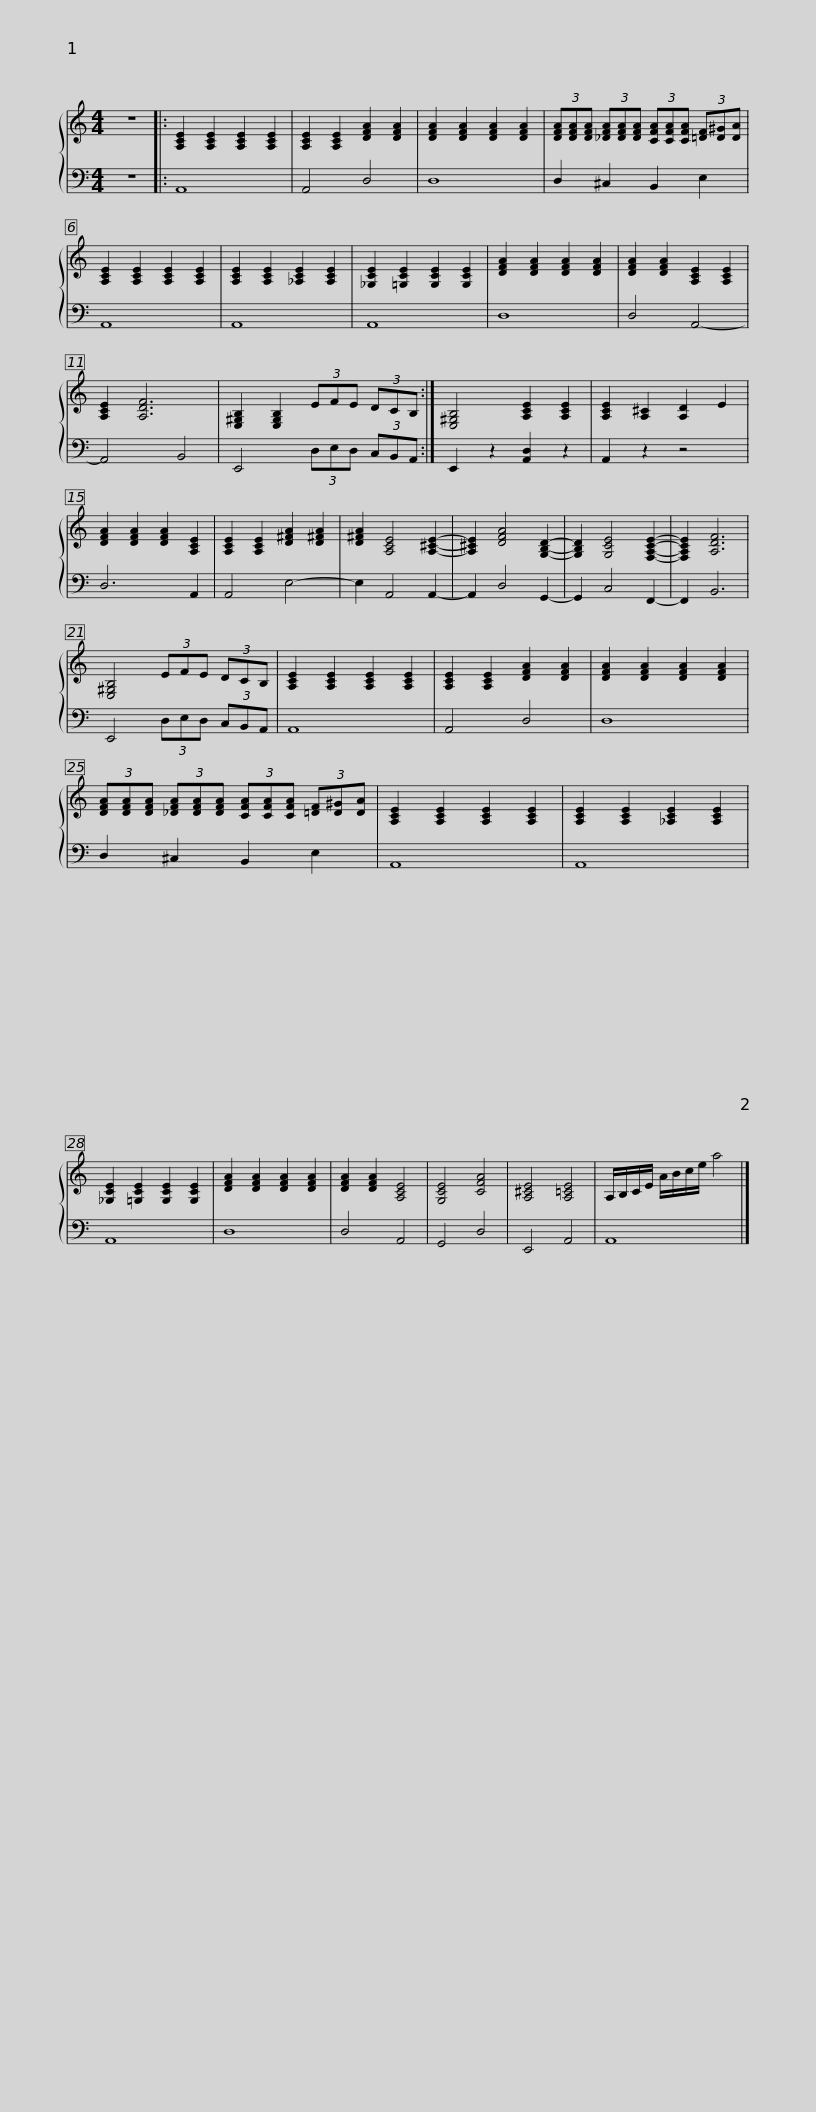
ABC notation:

X:1
%%score { 1 | 2 }
L:1/8
M:4/4
I:linebreak $
K:C
V:1 treble
V:2 bass
V:1
 z8 |: [A,CE]2 [A,CE]2 [A,CE]2 [A,CE]2 | [A,CE]2 [A,CE]2 [DFA]2 [DFA]2 | [DFA]2 [DFA]2 [DFA]2 [DFA]2 | (3[DFA][DFA][DFA] (3[_DFA][DFA][DFA] (3[CFA][CFA][CFA] (3[=DF][D^G][DA] | %5
 [A,CE]2 [A,CE]2 [A,CE]2 [A,CE]2 | [A,CE]2 [A,CE]2 [_A,CE]2 [A,CE]2 |$ [_G,CE]2 [=G,CE]2 [G,CE]2 [G,CE]2 | [DFA]2 [DFA]2 [DFA]2 [DFA]2 | [DFA]2 [DFA]2 [A,CE]2 [A,CE]2 | %10
 [A,CE]2 [A,DF]6 | [E,^G,B,]2 [E,G,B,]2 (3EFE (3DCB, :| [E,^G,B,]4 [A,CE]2 [A,CE]2 | [A,CE]2 [A,^C]2 [A,D]2 E2 | [DFA]2 [DFA]2 [DFA]2 [A,CE]2 |$ %15
 [A,CE]2 [A,CE]2 [D^FA]2 [D^FA]2 | [D^FA]2 [A,CE]4 [A,^CE]2- | [A,^CE]2 [DFA]4 [G,B,D]2- | [G,B,D]2 [G,CE]4 [F,A,CE]2- | [F,A,CE]2 [A,DF]6 | %20
 [E,^G,B,]4 (3EFE (3DCB, | [A,CE]2 [A,CE]2 [A,CE]2 [A,CE]2 | [A,CE]2 [A,CE]2 [DFA]2 [DFA]2 |$ [DFA]2 [DFA]2 [DFA]2 [DFA]2 | (3[DFA][DFA][DFA] (3[_DFA][DFA][DFA] (3[CFA][CFA][CFA] (3[=DF][D^G][DA] | %25
 [A,CE]2 [A,CE]2 [A,CE]2 [A,CE]2 | [A,CE]2 [A,CE]2 [_A,CE]2 [A,CE]2 | [_G,CE]2 [=G,CE]2 [G,CE]2 [G,CE]2 | [DFA]2 [DFA]2 [DFA]2 [DFA]2 | [DFA]2 [DFA]2 [A,CE]4 |$ %30
 [G,CE]4 [CFA]4 | [A,^CE]4 [A,=CE]4 | A,/B,/C/E/ A/B/c/e/ a4 |] %33
V:2
 z8 |: A,,8 | A,,4 D,4 | D,8 | D,2 ^C,2 B,,2 E,2 | %5
 A,,8 | A,,8 |$ A,,8 | D,8 | D,4 A,,4- | %10
 A,,4 B,,4 | E,,4 (3D,E,D, (3C,B,,A,, :| E,,2 z2 [A,,D,]2 z2 | A,,2 z2 z4 | D,6 A,,2 |$ %15
 A,,4 E,4- | E,2 A,,4 A,,2- | A,,2 D,4 G,,2- | G,,2 C,4 F,,2- | F,,2 B,,6 | %20
 E,,4 (3D,E,D, (3C,B,,A,, | A,,8 | A,,4 D,4 |$ D,8 | D,2 ^C,2 B,,2 E,2 | %25
 A,,8 | A,,8 | A,,8 | D,8 | D,4 A,,4 |$ %30
 G,,4 D,4 | E,,4 A,,4 | A,,8 |] %33
